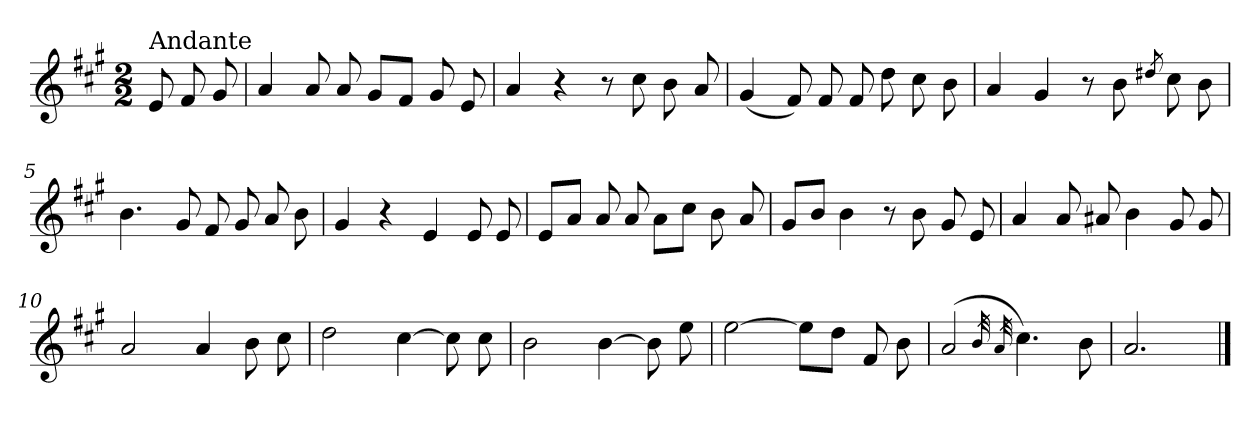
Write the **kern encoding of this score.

**kern
*part1
*staff1
*clefG2
*k[f#c#g#]
*A:
*M2/2
=
!LO:TX:a:t=Andante
8e/
8f#/
8g#/
=1
4a/
8a/
8a/
8g#/L
8f#/J
8g#/
8e/
=2
4a/
4r
8r
8cc#\
8b\
8a/
=3
(<4g#/
8f#/)
8f#/
8f#/
8dd\
8cc#\
8b\
!!LO:LB:g=z
=4
4a/
4g#/
8r
8b\
8qdd#X/
8cc#\
8b\
=5
4.b\
8g#/
8f#/
8g#/
8a/
8b\
=6
4g#/
4r
4e/
8e/
8e/
=7
8e/L
8a/J
8a/
8a/
8a\L
8cc#\J
8b\
8a/
=8
8g#/L
8b/J
4b\
8r
8b\
8g#/
8e/
!!LO:LB:g=z
=9
4a/
8a/
8a#X/
4b\
8g#/
8g#/
=10
2a/
4a/
8b\
8cc#\
=11
2dd\
[4cc#\
8cc#\]
8cc#\
=12
2b\
[4b\
8b\]
8ee\
=13
[2ee\
8ee\L]
8dd\J
8f#/
8b\
!!LO:LB:g=z
=14
(>2a/
32qb/
32qa/
4.cc#\)
8b\
=15
2.a/
==
*-
